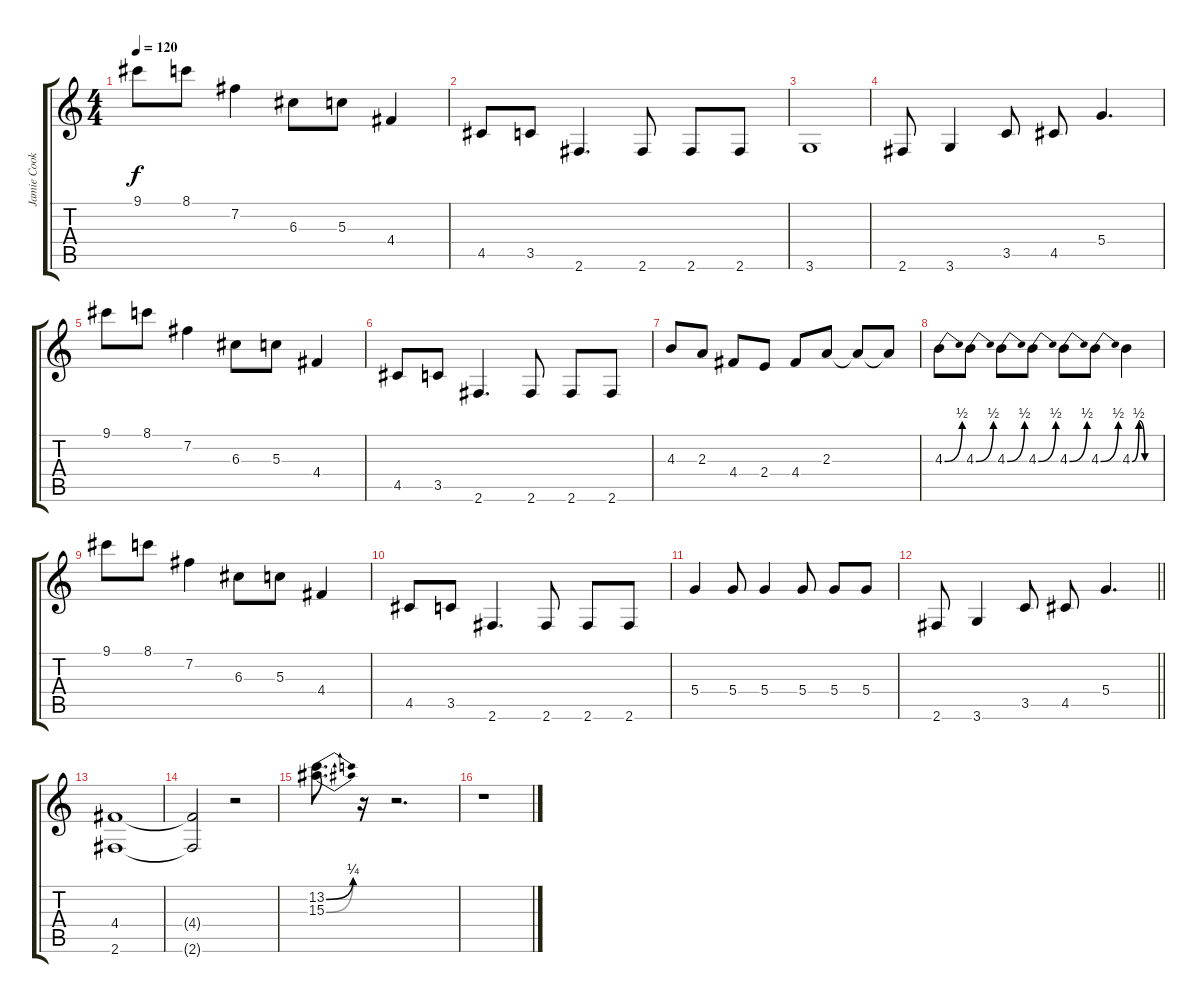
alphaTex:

\track ("Jamie Cook" "Jamie Cook") {instrument overdrivenguitar}
\staff {score tabs}
\tuning (E4 B3 G3 D3 A2 E2) {hide}
\ts (4 4)
\tempo 120
\clef g2
\ks c
9.1.8{dy f} 8.1.8 7.2.4 6.3.8 5.3.8 4.4.4 |
4.5.8 3.5.8 2.6.4{d} 2.6.8 2.6.8 2.6.8 |
3.6.1 |
2.6.8 3.6.4 3.5.8 4.5.8 5.4.4{d} |
9.1.8 8.1.8 7.2.4 6.3.8 5.3.8 4.4.4 |
4.5.8 3.5.8 2.6.4{d} 2.6.8 2.6.8 2.6.8 |
4.3.8 2.3.8 4.4.8 2.4.8 4.4.8 2.3.8 2.3{t}.8 2.3{t}.8 |
4.3{be (bend 0 0 60 2)}.8 4.3{be (bend 0 0 60 2)}.8 4.3{be (bend 0 0 60 2)}.8 4.3{be (bend 0 0 60 2)}.8 4.3{be (bend 0 0 60 2)}.8 4.3{be (bend 0 0 60 2)}.8 4.3{be (custom 0 0 15 2 28 0 60 0)}.4 |
9.1.8 8.1.8 7.2.4 6.3.8 5.3.8 4.4.4 |
4.5.8 3.5.8 2.6.4{d} 2.6.8 2.6.8 2.6.8 |
5.4.4 5.4.8 5.4.4 5.4.8 5.4.8 5.4.8 |
\barLineRight lightlight
2.6.8 3.6.4 3.5.8 4.5.8 5.4.4{d} |
\section ("" "")
(4.4 2.6).1 |
(4.4{t} 2.6{t}).2 r.2 |
(13.2{be (bend 0 0 60 1)} 15.3{be (bend 0 0 60 1)}).8{d} r.16 r.2{d} |
r.1
